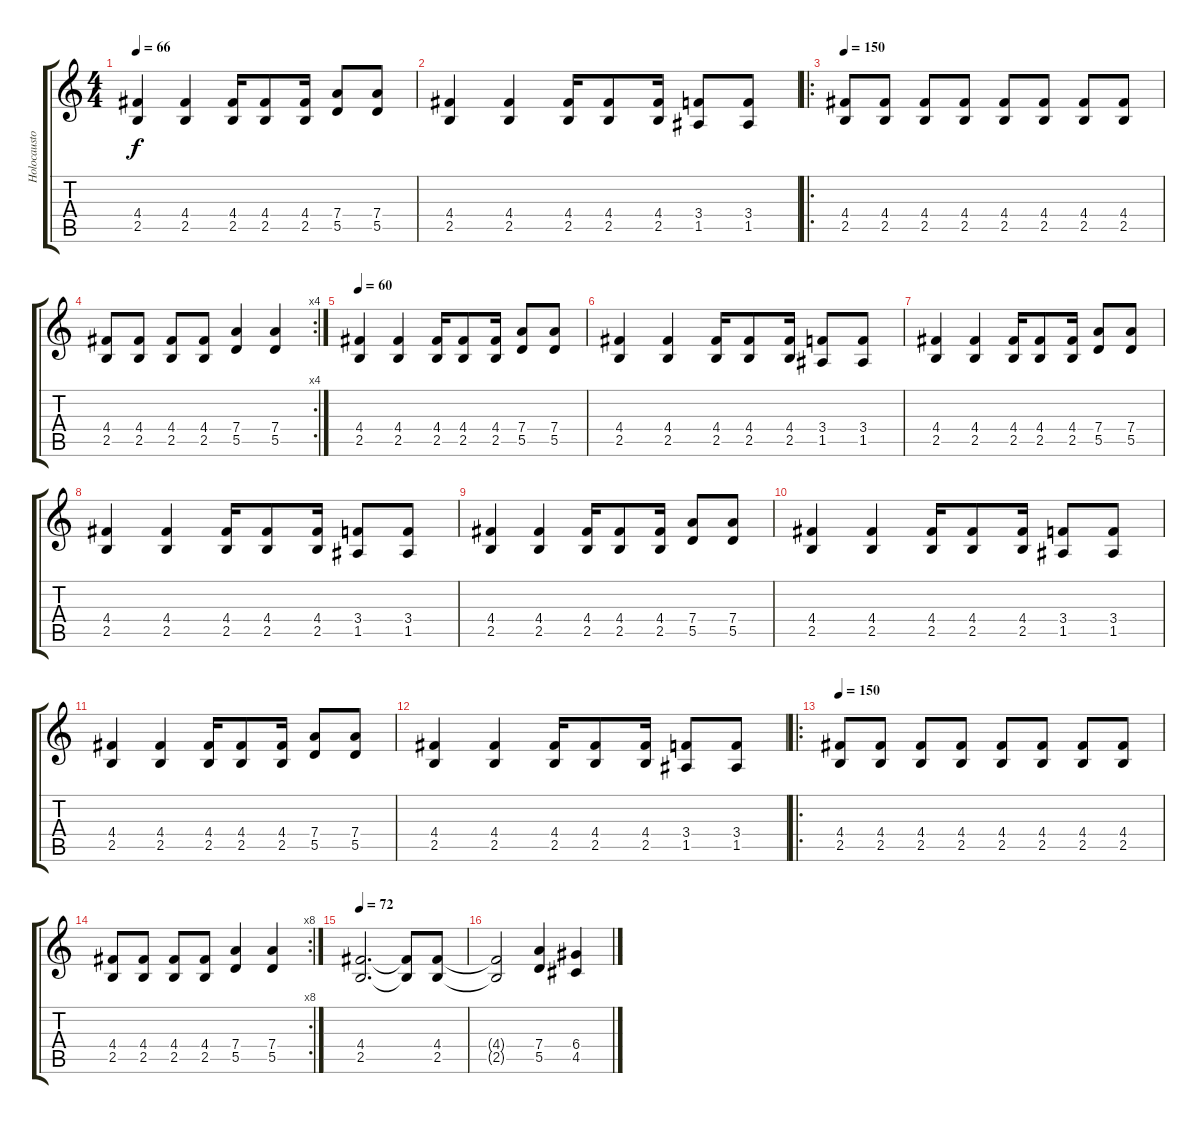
\track ("Holocausto" "Holocausto") {instrument distortionguitar bank 1}
\staff {score tabs}
\tuning (E4 B3 G3 D3 A2 E2) {hide}
\ts (4 4)
\tempo 66
\clef g2
\ks c
(4.4 2.5).4{dy f} (4.4 2.5).4 (4.4 2.5).16 (4.4 2.5).8 (4.4 2.5).16 (7.4 5.5).8 (7.4 5.5).8 |
(4.4 2.5).4 (4.4 2.5).4 (4.4 2.5).16 (4.4 2.5).8 (4.4 2.5).16 (3.4 1.5).8 (3.4 1.5).8 |
\ro
\tempo 150
(4.4 2.5).8 (4.4 2.5).8 (4.4 2.5).8 (4.4 2.5).8 (4.4 2.5).8 (4.4 2.5).8 (4.4 2.5).8 (4.4 2.5).8 |
\rc 4
(4.4 2.5).8 (4.4 2.5).8 (4.4 2.5).8 (4.4 2.5).8 (7.4 5.5).4 (7.4 5.5).4 |
\tempo 66
\tempo 60
(4.4 2.5).4 (4.4 2.5).4 (4.4 2.5).16 (4.4 2.5).8 (4.4 2.5).16 (7.4 5.5).8 (7.4 5.5).8 |
(4.4 2.5).4 (4.4 2.5).4 (4.4 2.5).16 (4.4 2.5).8 (4.4 2.5).16 (3.4 1.5).8 (3.4 1.5).8 |
(4.4 2.5).4 (4.4 2.5).4 (4.4 2.5).16 (4.4 2.5).8 (4.4 2.5).16 (7.4 5.5).8 (7.4 5.5).8 |
(4.4 2.5).4 (4.4 2.5).4 (4.4 2.5).16 (4.4 2.5).8 (4.4 2.5).16 (3.4 1.5).8 (3.4 1.5).8 |
(4.4 2.5).4 (4.4 2.5).4 (4.4 2.5).16 (4.4 2.5).8 (4.4 2.5).16 (7.4 5.5).8 (7.4 5.5).8 |
(4.4 2.5).4 (4.4 2.5).4 (4.4 2.5).16 (4.4 2.5).8 (4.4 2.5).16 (3.4 1.5).8 (3.4 1.5).8 |
(4.4 2.5).4 (4.4 2.5).4 (4.4 2.5).16 (4.4 2.5).8 (4.4 2.5).16 (7.4 5.5).8 (7.4 5.5).8 |
(4.4 2.5).4 (4.4 2.5).4 (4.4 2.5).16 (4.4 2.5).8 (4.4 2.5).16 (3.4 1.5).8 (3.4 1.5).8 |
\ro
\tempo 150
(4.4 2.5).8 (4.4 2.5).8 (4.4 2.5).8 (4.4 2.5).8 (4.4 2.5).8 (4.4 2.5).8 (4.4 2.5).8 (4.4 2.5).8 |
\rc 8
(4.4 2.5).8 (4.4 2.5).8 (4.4 2.5).8 (4.4 2.5).8 (7.4 5.5).4 (7.4 5.5).4 |
\tempo 80
\tempo 72
(4.4 2.5).2{d} (4.4{t} 2.5{t}).8 (4.4 2.5).8 |
(4.4{t} 2.5{t}).2 (7.4 5.5).4 (6.4 4.5).4
